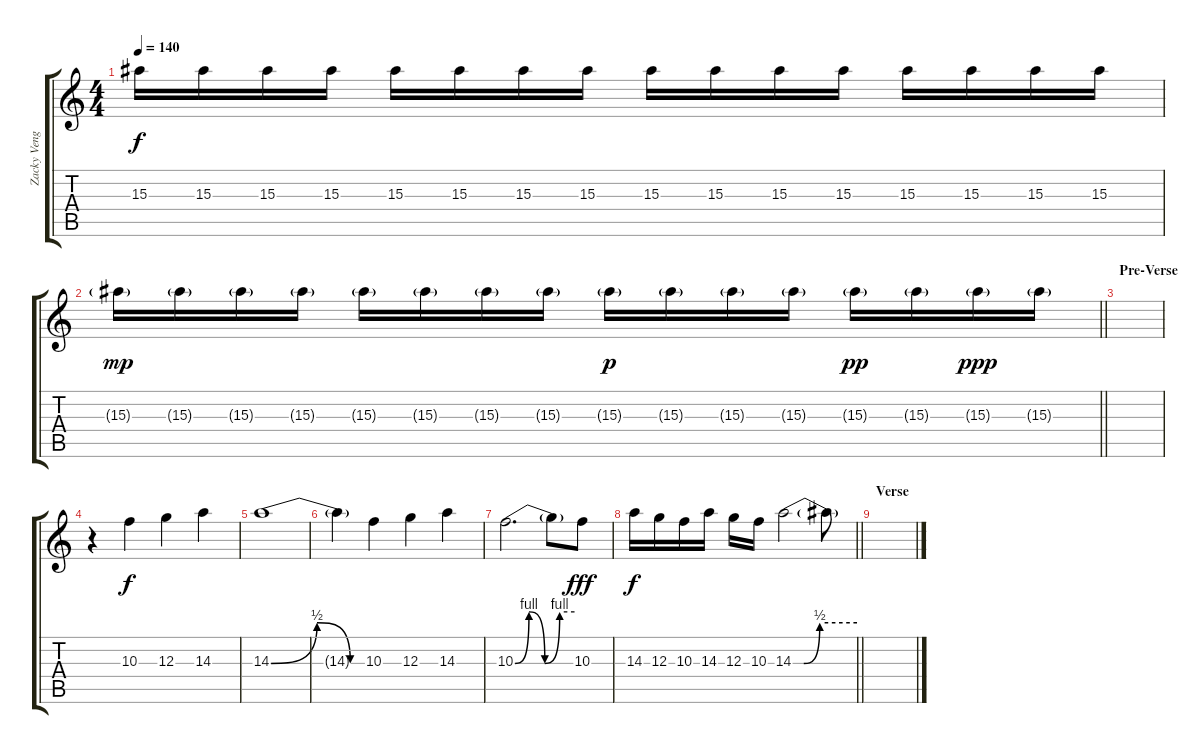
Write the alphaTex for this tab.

\track ("Zacky Vengeance" "Zacky Veng") {instrument distortionguitar}
\staff {score tabs}
\tuning (E4 B3 G3 D3 A2 D2) {hide}
\ts (4 4)
\tempo 140
\clef g2
\ks c
15.3.16{dy f} 15.3.16 15.3.16 15.3.16 15.3.16 15.3.16 15.3.16 15.3.16 15.3.16 15.3.16 15.3.16 15.3.16 15.3.16 15.3.16 15.3.16 15.3.16 |
\barLineRight lightlight
15.3{g}.16{dy mp} 15.3{g}.16 15.3{g}.16 15.3{g}.16 15.3{g}.16 15.3{g}.16 15.3{g}.16 15.3{g}.16 15.3{g}.16{dy p} 15.3{g}.16 15.3{g}.16 15.3{g}.16 15.3{g}.16{dy pp} 15.3{g}.16 15.3{g}.16{dy ppp} 15.3{g}.16 |
\section ("" "Pre-Verse")
|
r.4 10.3.4{dy f} 12.3.4 14.3.4 |
14.3{be (custom 0 0 29 2 50 0 60 0)}.1 |
14.3{t}.4 10.3.4 12.3.4 14.3.4 |
10.3{be (custom 0 0 14 4 30 0 45 4 60 4)}.2{d} 10.3{t}.8 10.3.8{dy fff} |
\barLineRight lightlight
14.3.16{dy f} 12.3.16 10.3.16 14.3.16 12.3.16 10.3.16 14.3{be (custom 0 0 10 0 25 2 60 2)}.2 14.3{t}.8 |
\section ("" "Verse")
